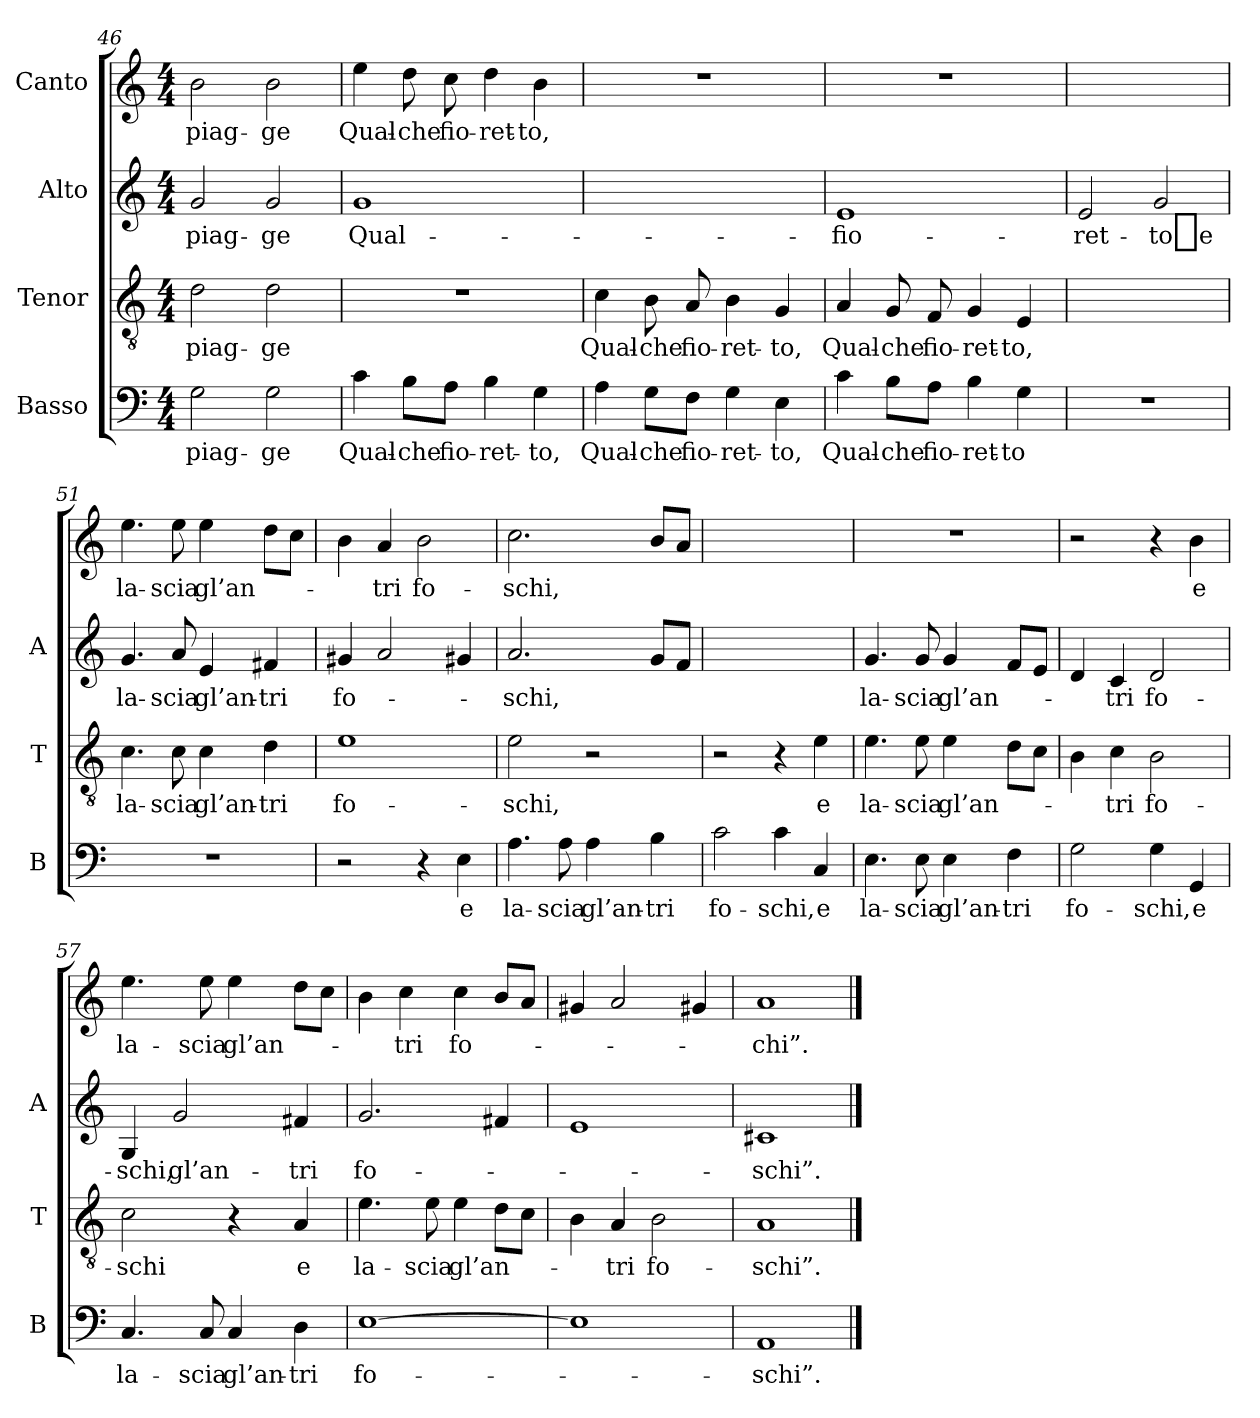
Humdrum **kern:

**kern	**text	**kern	**text	**kern	**text	**kern	**text
*part4	*part4	*part3	*part3	*part2	*part2	*part1	*part1
*staff4	*staff4	*staff3	*staff3	*staff2	*staff2	*staff1	*staff1
*I"Basso	*	*I"Tenor	*	*I"Alto	*	*I"Canto	*
*I'B	*	*I'T	*	*I'A	*	*	*
*clefF4	*	*clefGv2	*	*clefG2	*	*clefG2	*
*k[]	*	*k[]	*	*k[]	*	*k[]	*
*C:	*	*C:	*	*C:	*	*C:	*
*M4/4	*	*M4/4	*	*M4/4	*	*M4/4	*
=46	=46	=46	=46	=46	=46	=46	=46
2G	piag-	2d	piag-	2g	piag-	2b	piag-
2G	-ge	2d	-ge	2g	-ge	2b	-ge
=47	=47	=47	=47	=47	=47	=47	=47
4c	Qual-	1r	.	1g	Qual-	4ee	Qual-
8B\L	-che	.	.	.	.	8dd	-che
8A\J	fio-	.	.	.	.	8cc	fio-
4B	ret-	.	.	.	.	4dd	ret-
4G	-to,	.	.	.	.	4b	-to,
=48	=48	=48	=48	=48	=48	=48	=48
4A	Qual-	4c	Qual-	1ryy	.	1r	.
8G\L	-che	8B	-che	.	.	.	.
8F\J	fio-	8A	fio-	.	.	.	.
4G	ret-	4B	ret-	.	.	.	.
4E	-to,	4G	-to,	.	.	.	.
=49	=49	=49	=49	=49	=49	=49	=49
4c	Qual-	4A	Qual-	1e	fio-	1r	.
8B\L	-che	8G	-che	.	.	.	.
8A\J	fio-	8F	fio-	.	.	.	.
4B	ret-	4G	ret-	.	.	.	.
4G	-to	4E	-to,	.	.	.	.
=50	=50	=50	=50	=50	=50	=50	=50
1r	.	1ryy	.	2e	ret-	1ryy	.
.	.	.	.	2g	-to_e	.	.
=51	=51	=51	=51	=51	=51	=51	=51
1r	.	4.c	la-	4.g	la-	4.ee	la-
.	.	8c	-scia	8a	-scia	8ee	-scia
.	.	4c	gl’an-	4e	gl’an-	4ee	gl’an-
.	.	4d	-tri	4f#X	-tri	8ddL	.
.	.	.	.	.	.	8ccJ	.
=52	=52	=52	=52	=52	=52	=52	=52
2r	.	1e	fo-	4g#X	fo-	4b	.
.	.	.	.	2a	.	4a	-tri
4r	.	.	.	.	.	2b	fo-
4E	-e	.	.	4g#X	.	.	.
=53	=53	=53	=53	=53	=53	=53	=53
4.A	la-	2e	-schi,	2.a	-schi,	2.cc	-schi,
8A	-scia	.	.	.	.	.	.
4A	gl’an-	2r	.	.	.	.	.
4B	-tri	.	.	8gL	.	8bL	.
.	.	.	.	8fJ	.	8aJ	.
=54	=54	=54	=54	=54	=54	=54	=54
2c	fo-	2r	.	1ryy	.	1ryy	.
4c	-schi,	4r	.	.	.	.	.
4C	-e	4e	-e	.	.	.	.
=55	=55	=55	=55	=55	=55	=55	=55
4.E	la-	4.e	la-	4.g	la-	1r	.
8E	-scia	8e	-scia	8g	-scia	.	.
4E	gl’an-	4e	gl’an-	4g	gl’an-	.	.
4F	-tri	8dL	.	8fL	.	.	.
.	.	8cJ	.	8eJ	.	.	.
=56	=56	=56	=56	=56	=56	=56	=56
2G	fo-	4B	.	4d	.	2r	.
.	.	4c	-tri	4c	-tri	.	.
4G	-schi,	2B	fo-	2d	fo-	4r	.
4GG	-e	.	.	.	.	4b	-e
=57	=57	=57	=57	=57	=57	=57	=57
4.C	la-	2c	-schi	4G	-schi,	4.ee	la-
.	.	.	.	2g	gl’an-	.	.
8C	-scia	.	.	.	.	8ee	-scia
4C	gl’an-	4r	.	.	.	4ee	gl’an-
4D	-tri	4A	-e	4f#X	-tri	8ddL	.
.	.	.	.	.	.	8ccJ	.
=58	=58	=58	=58	=58	=58	=58	=58
[1E	fo-	4.e	la-	2.g	fo-	4b	.
.	.	.	.	.	.	4cc	-tri
.	.	8e	-scia	.	.	.	.
.	.	4e	gl’an-	.	.	4cc	fo-
.	.	8dL	.	4f#X	.	8bL	.
.	.	8cJ	.	.	.	8aJ	.
=59	=59	=59	=59	=59	=59	=59	=59
1E]	.	4B	.	1e	.	4g#X	.
.	.	4A	-tri	.	.	2a	.
.	.	2B	fo-	.	.	.	.
.	.	.	.	.	.	4g#X	.
=60	=60	=60	=60	=60	=60	=60	=60
1AA	-schi”.	1A	-schi”.	1c#X	-schi”.	1a	-chi”.
==	==	==	==	==	==	==	==
*-	*-	*-	*-	*-	*-	*-	*-
